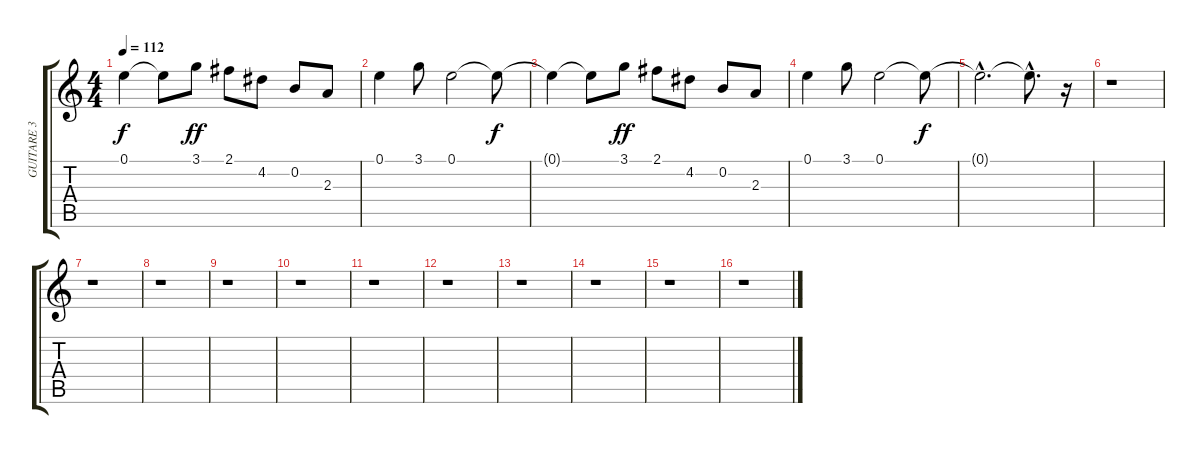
\track ("GUITARE 3" "GUITARE 3") {instrument overdrivenguitar}
\staff {score tabs}
\tuning (E4 B3 G3 D3 A2 E2) {hide}
\ts (4 4)
\tempo 112
\clef g2
\ks c
0.1{t}.4{dy f} 0.1{t}.8 3.1.8{dy ff} 2.1.8 4.2.8 0.2.8 2.3.8 |
0.1.4 3.1.8 0.1.2 0.1{t}.8{dy f} |
0.1{t}.4 0.1{t}.8 3.1.8{dy ff} 2.1.8 4.2.8 0.2.8 2.3.8 |
0.1.4 3.1.8 0.1.2 0.1{t}.8{dy f} |
0.1{hac t}.2{d} 0.1{hac t}.8{d} r.16 |
r.1 |
r.1 |
r.1 |
r.1 |
r.1 |
r.1 |
r.1 |
r.1 |
r.1 |
r.1 |
r.1
